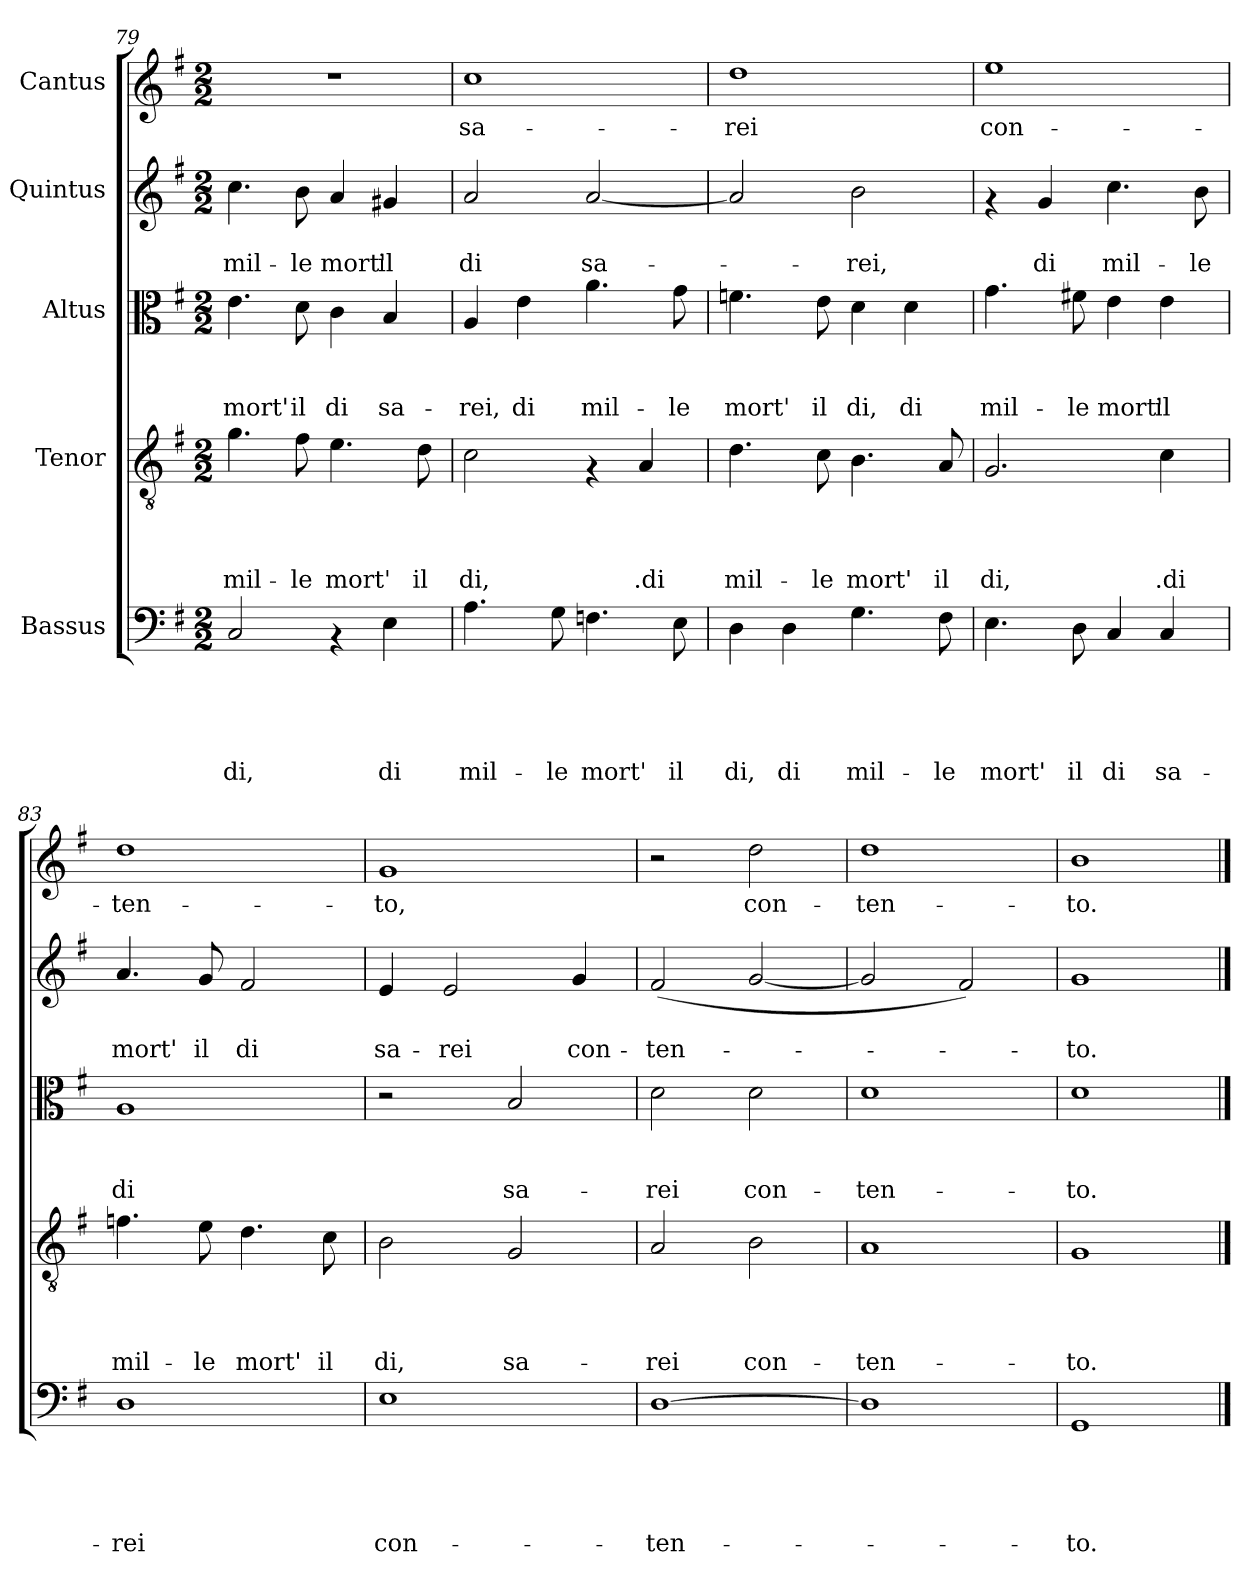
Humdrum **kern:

**kern	**text	**text	**text	**text	**text	**kern	**text	**text	**text	**text	**kern	**text	**text	**text	**kern	**text	**text	**kern	**text
*part5	*part5	*part5	*part5	*part5	*part5	*part4	*part4	*part4	*part4	*part4	*part3	*part3	*part3	*part3	*part2	*part2	*part2	*part1	*part1
*staff5	*staff5	*staff5	*staff5	*staff5	*staff5	*staff4	*staff4	*staff4	*staff4	*staff4	*staff3	*staff3	*staff3	*staff3	*staff2	*staff2	*staff2	*staff1	*staff1
*I"Bassus	*	*	*	*	*	*I"Tenor	*	*	*	*	*I"Altus	*	*	*	*I"Quintus	*	*	*I"Cantus	*
*clefF4	*	*	*	*	*	*clefGv2	*	*	*	*	*clefC3	*	*	*	*clefG2	*	*	*clefG2	*
*k[f#]	*	*	*	*	*	*k[f#]	*	*	*	*	*k[f#]	*	*	*	*k[f#]	*	*	*k[f#]	*
*G:	*	*	*	*	*	*G:	*	*	*	*	*G:	*	*	*	*G:	*	*	*G:	*
*M2/2	*	*	*	*	*	*M2/2	*	*	*	*	*M2/2	*	*	*	*M2/2	*	*	*M2/2	*
=79	=79	=79	=79	=79	=79	=79	=79	=79	=79	=79	=79	=79	=79	=79	=79	=79	=79	=79	=79
!	!	!	!	!	!LO:LY:b	!	!	!	!	!LO:LY:b	!	!	!	!LO:LY:b	!	!	!LO:LY:b	!	!
2C/	.	.	.	.	di,	4.g\	.	.	.	mil-	4.e\	.	.	mort'	4.cc\	.	mil-	1r	.
!	!	!	!	!	!	!	!	!	!	!LO:LY:b	!	!	!	!LO:LY:b	!	!	!LO:LY:b	!	!
.	.	.	.	.	.	8f#\	.	.	.	-le	8d\	.	.	il	8b\	.	-le	.	.
!	!	!	!	!	!	!	!	!	!	!LO:LY:b	!	!	!	!LO:LY:b	!	!	!LO:LY:b	!	!
4rAA	.	.	.	.	.	4.e\	.	.	.	mort'	4c\	.	.	di	4a/	.	mort'	.	.
!	!	!	!	!	!LO:LY:b	!	!	!	!	!	!	!	!	!LO:LY:b	!	!	!LO:LY:b	!	!
4E\	.	.	.	.	di	.	.	.	.	.	4B/	.	.	sa-	4g#X/	.	il	.	.
!	!	!	!	!	!	!	!	!	!	!LO:LY:b	!	!	!	!	!	!	!	!	!
.	.	.	.	.	.	8d\	.	.	.	il	.	.	.	.	.	.	.	.	.
=80	=80	=80	=80	=80	=80	=80	=80	=80	=80	=80	=80	=80	=80	=80	=80	=80	=80	=80	=80
!	!	!	!	!	!LO:LY:b	!	!	!	!	!LO:LY:b	!	!	!	!LO:LY:b	!	!	!LO:LY:b	!	!LO:LY:b
4.A\	.	.	.	.	mil-	2c\	.	.	.	di,	4A/	.	.	-rei,	2a/	.	di	1cc	sa-
!	!	!	!	!	!	!	!	!	!	!	!	!	!	!LO:LY:b	!	!	!	!	!
.	.	.	.	.	.	.	.	.	.	.	4e\	.	.	di	.	.	.	.	.
!	!	!	!	!	!LO:LY:b	!	!	!	!	!	!	!	!	!	!	!	!	!	!
8G\	.	.	.	.	-le	.	.	.	.	.	.	.	.	.	.	.	.	.	.
!	!	!	!	!	!LO:LY:b	!	!	!	!	!	!	!	!	!LO:LY:b	!	!	!LO:LY:b	!	!
4.Fn\	.	.	.	.	mort'	4rF	.	.	.	.	4.a\	.	.	mil-	[<2a/	.	sa-	.	.
!	!	!	!	!	!	!	!	!	!	!LO:LY:b	!	!	!	!	!	!	!	!	!
.	.	.	.	.	.	4A/	.	.	.	.di	.	.	.	.	.	.	.	.	.
!	!	!	!	!	!LO:LY:b	!	!	!	!	!	!	!	!	!LO:LY:b	!	!	!	!	!
8E\	.	.	.	.	il	.	.	.	.	.	8g\	.	.	-le	.	.	.	.	.
=81	=81	=81	=81	=81	=81	=81	=81	=81	=81	=81	=81	=81	=81	=81	=81	=81	=81	=81	=81
!	!	!	!	!	!LO:LY:b	!	!	!	!	!LO:LY:b	!	!	!	!LO:LY:b	!	!	!	!	!LO:LY:b
4D\	.	.	.	.	di,	4.d\	.	.	.	mil-	4.fn\	.	.	mort'	2a/]	.	.	1dd	-rei
!	!	!	!	!	!LO:LY:b	!	!	!	!	!	!	!	!	!	!	!	!	!	!
4D\	.	.	.	.	di	.	.	.	.	.	.	.	.	.	.	.	.	.	.
!	!	!	!	!	!	!	!	!	!	!LO:LY:b	!	!	!	!LO:LY:b	!	!	!	!	!
.	.	.	.	.	.	8c\	.	.	.	-le	8e\	.	.	il	.	.	.	.	.
!	!	!	!	!	!LO:LY:b	!	!	!	!	!LO:LY:b	!	!	!	!LO:LY:b	!	!	!LO:LY:b	!	!
4.G\	.	.	.	.	mil-	4.B\	.	.	.	mort'	4d\	.	.	di,	2b\	.	-rei,	.	.
!	!	!	!	!	!	!	!	!	!	!	!	!	!	!LO:LY:b	!	!	!	!	!
.	.	.	.	.	.	.	.	.	.	.	4d\	.	.	di	.	.	.	.	.
!	!	!	!	!	!LO:LY:b	!	!	!	!	!LO:LY:b	!	!	!	!	!	!	!	!	!
8F#\	.	.	.	.	-le	8A/	.	.	.	il	.	.	.	.	.	.	.	.	.
!!LO:PB:g=z
=82	=82	=82	=82	=82	=82	=82	=82	=82	=82	=82	=82	=82	=82	=82	=82	=82	=82	=82	=82
!	!	!	!	!	!LO:LY:b	!	!	!	!	!LO:LY:b	!	!	!	!LO:LY:b	!	!	!	!	!LO:LY:b
4.E\	.	.	.	.	mort'	2.G/	.	.	.	di,	4.g\	.	.	mil-	4rf	.	.	1ee	con-
!	!	!	!	!	!	!	!	!	!	!	!	!	!	!	!	!	!LO:LY:b	!	!
.	.	.	.	.	.	.	.	.	.	.	.	.	.	.	4g/	.	di	.	.
!	!	!	!	!	!LO:LY:b	!	!	!	!	!	!	!	!	!LO:LY:b	!	!	!	!	!
8D\	.	.	.	.	il	.	.	.	.	.	8f#X\	.	.	-le	.	.	.	.	.
!	!	!	!	!	!LO:LY:b	!	!	!	!	!	!	!	!	!LO:LY:b	!	!	!LO:LY:b	!	!
4C/	.	.	.	.	di	.	.	.	.	.	4e\	.	.	mort'	4.cc\	.	mil-	.	.
!	!	!	!	!	!LO:LY:b	!	!	!	!	!LO:LY:b	!	!	!	!LO:LY:b	!	!	!	!	!
4C/	.	.	.	.	sa-	4c\	.	.	.	.di	4e\	.	.	il	.	.	.	.	.
!	!	!	!	!	!	!	!	!	!	!	!	!	!	!	!	!	!LO:LY:b	!	!
.	.	.	.	.	.	.	.	.	.	.	.	.	.	.	8b\	.	-le	.	.
=83	=83	=83	=83	=83	=83	=83	=83	=83	=83	=83	=83	=83	=83	=83	=83	=83	=83	=83	=83
!	!	!	!	!	!LO:LY:b	!	!	!	!	!LO:LY:b	!	!	!	!LO:LY:b	!	!	!LO:LY:b	!	!LO:LY:b
1D	.	.	.	.	-rei	4.fn\	.	.	.	mil-	1A	.	.	di	4.a/	.	mort'	1dd	-ten-
!	!	!	!	!	!	!	!	!	!	!LO:LY:b	!	!	!	!	!	!	!LO:LY:b	!	!
.	.	.	.	.	.	8e\	.	.	.	-le	.	.	.	.	8g/	.	il	.	.
!	!	!	!	!	!	!	!	!	!	!LO:LY:b	!	!	!	!	!	!	!LO:LY:b	!	!
.	.	.	.	.	.	4.d\	.	.	.	mort'	.	.	.	.	2f#/	.	di	.	.
!	!	!	!	!	!	!	!	!	!	!LO:LY:b	!	!	!	!	!	!	!	!	!
.	.	.	.	.	.	8c\	.	.	.	il	.	.	.	.	.	.	.	.	.
=84	=84	=84	=84	=84	=84	=84	=84	=84	=84	=84	=84	=84	=84	=84	=84	=84	=84	=84	=84
!	!	!	!	!	!LO:LY:b	!	!	!	!	!LO:LY:b	!	!	!	!	!	!	!LO:LY:b	!	!LO:LY:b
1E	.	.	.	.	con-	2B\	.	.	.	di,	2r	.	.	.	4e/	.	sa-	1g	-to,
!	!	!	!	!	!	!	!	!	!	!	!	!	!	!	!	!	!LO:LY:b	!	!
.	.	.	.	.	.	.	.	.	.	.	.	.	.	.	2e/	.	-rei	.	.
!	!	!	!	!	!	!	!	!	!	!LO:LY:b	!	!	!	!LO:LY:b	!	!	!	!	!
.	.	.	.	.	.	2G/	.	.	.	sa-	2B/	.	.	sa-	.	.	.	.	.
!	!	!	!	!	!	!	!	!	!	!	!	!	!	!	!	!	!LO:LY:b	!	!
.	.	.	.	.	.	.	.	.	.	.	.	.	.	.	4g/	.	con-	.	.
=85	=85	=85	=85	=85	=85	=85	=85	=85	=85	=85	=85	=85	=85	=85	=85	=85	=85	=85	=85
!	!	!	!	!	!LO:LY:b	!	!	!	!	!LO:LY:b	!	!	!	!LO:LY:b	!	!	!LO:LY:b	!	!
[>1D	.	.	.	.	-ten-	2A/	.	.	.	-rei	2d\	.	.	-rei	(<2f#/	.	-ten-	2r	.
!	!	!	!	!	!	!	!	!	!	!LO:LY:b	!	!	!	!LO:LY:b	!	!	!	!	!LO:LY:b
.	.	.	.	.	.	2B\	.	.	.	con-	2d\	.	.	con-	[<2g/	.	.	2dd\	con-
=86	=86	=86	=86	=86	=86	=86	=86	=86	=86	=86	=86	=86	=86	=86	=86	=86	=86	=86	=86
!	!	!	!	!	!	!	!	!	!	!LO:LY:b	!	!	!	!LO:LY:b	!	!	!	!	!LO:LY:b
1D]	.	.	.	.	.	1A	.	.	.	-ten-	1d	.	.	-ten-	2g/]	.	.	1dd	-ten-
.	.	.	.	.	.	.	.	.	.	.	.	.	.	.	2f#/)	.	.	.	.
=87	=87	=87	=87	=87	=87	=87	=87	=87	=87	=87	=87	=87	=87	=87	=87	=87	=87	=87	=87
!	!	!	!	!	!LO:LY:b	!	!	!	!	!LO:LY:b	!	!	!	!LO:LY:b	!	!	!LO:LY:b	!	!LO:LY:b
1GG	.	.	.	.	-to.	1G	.	.	.	-to.	1d	.	.	-to.	1g	.	-to.	1b	-to.
==	==	==	==	==	==	==	==	==	==	==	==	==	==	==	==	==	==	==	==
*-	*-	*-	*-	*-	*-	*-	*-	*-	*-	*-	*-	*-	*-	*-	*-	*-	*-	*-	*-
